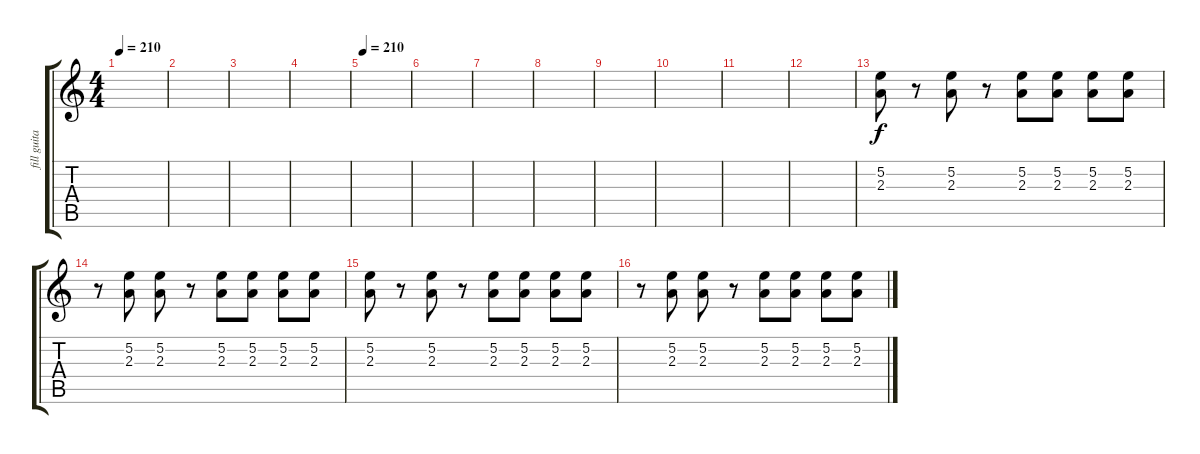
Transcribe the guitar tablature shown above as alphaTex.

\track ("fill guitar" "fill guita") {instrument overdrivenguitar}
\staff {score tabs}
\tuning (E4 B3 G3 D3 A2 D2) {hide}
\ts (4 4)
\tempo 210
\clef g2
\ks c
|
|
|
|
\tempo 210
|
|
|
|
|
|
|
|
(5.2 2.3).8 r.8 (5.2 2.3).8 r.8 (5.2 2.3).8 (5.2 2.3).8 (5.2 2.3).8 (5.2 2.3).8 |
r.8 (5.2 2.3).8 (5.2 2.3).8 r.8 (5.2 2.3).8 (5.2 2.3).8 (5.2 2.3).8 (5.2 2.3).8 |
(5.2 2.3).8 r.8 (5.2 2.3).8 r.8 (5.2 2.3).8 (5.2 2.3).8 (5.2 2.3).8 (5.2 2.3).8 |
r.8 (5.2 2.3).8 (5.2 2.3).8 r.8 (5.2 2.3).8 (5.2 2.3).8 (5.2 2.3).8 (5.2 2.3).8
